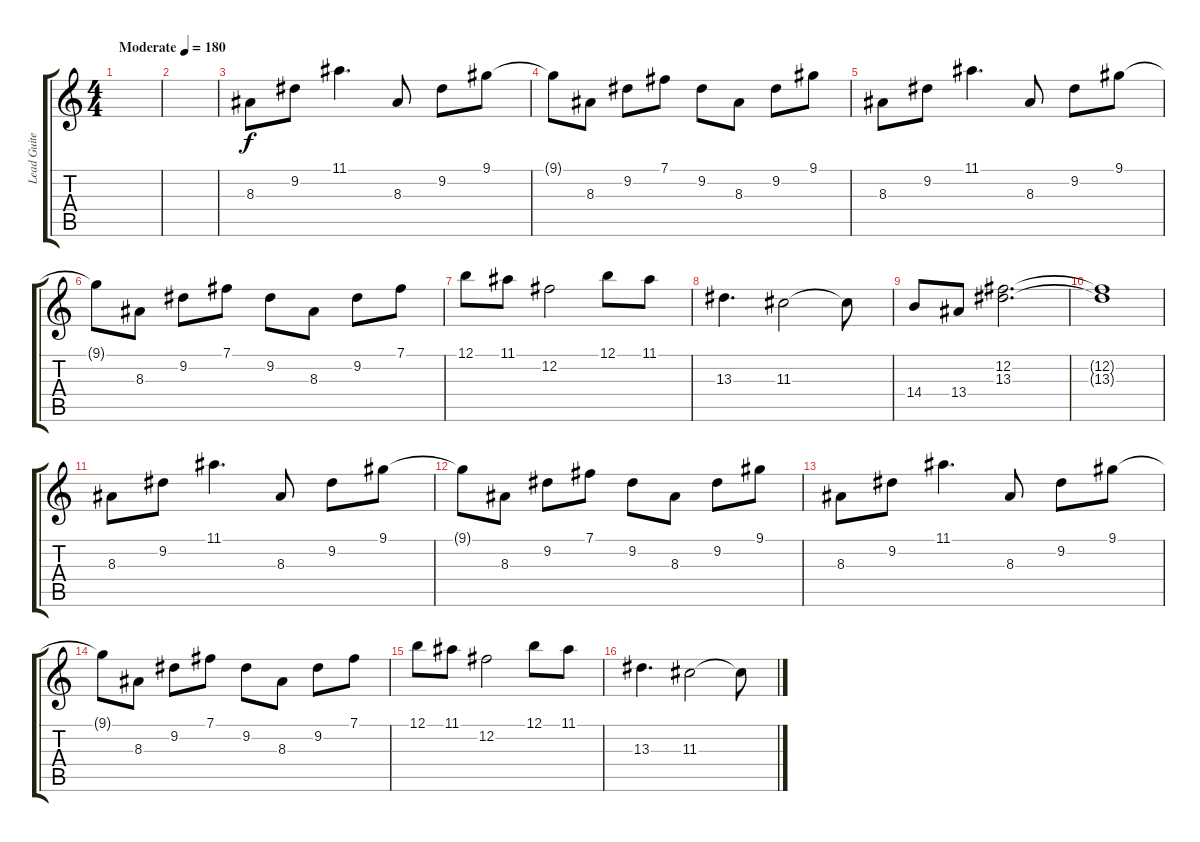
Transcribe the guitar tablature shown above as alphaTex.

\track ("Lead Guiter" "Lead Guite") {instrument overdrivenguitar}
\staff {score tabs}
\tuning (B3 Gb3 D3 A2 E2 B1) {hide}
\ts (4 4)
\tempo (180 "Moderate")
\clef g2
\ks c
|
|
8.3.8 9.2.8 11.1.4{d} 8.3.8 9.2.8 9.1.8 |
9.1{t}.8 8.3.8 9.2.8 7.1.8 9.2.8 8.3.8 9.2.8 9.1.8 |
8.3.8 9.2.8 11.1.4{d} 8.3.8 9.2.8 9.1.8 |
9.1{t}.8 8.3.8 9.2.8 7.1.8 9.2.8 8.3.8 9.2.8 7.1.8 |
12.1.8 11.1.8 12.2.2 12.1.8 11.1.8 |
13.3.4{d} 11.3.2 11.3{t}.8 |
14.4.8 13.4.8 (12.2 13.3).2{d} |
(12.2{t} 13.3{t}).1 |
8.3.8 9.2.8 11.1.4{d} 8.3.8 9.2.8 9.1.8 |
9.1{t}.8 8.3.8 9.2.8 7.1.8 9.2.8 8.3.8 9.2.8 9.1.8 |
8.3.8 9.2.8 11.1.4{d} 8.3.8 9.2.8 9.1.8 |
9.1{t}.8 8.3.8 9.2.8 7.1.8 9.2.8 8.3.8 9.2.8 7.1.8 |
12.1.8 11.1.8 12.2.2 12.1.8 11.1.8 |
13.3.4{d} 11.3.2 11.3{t}.8
